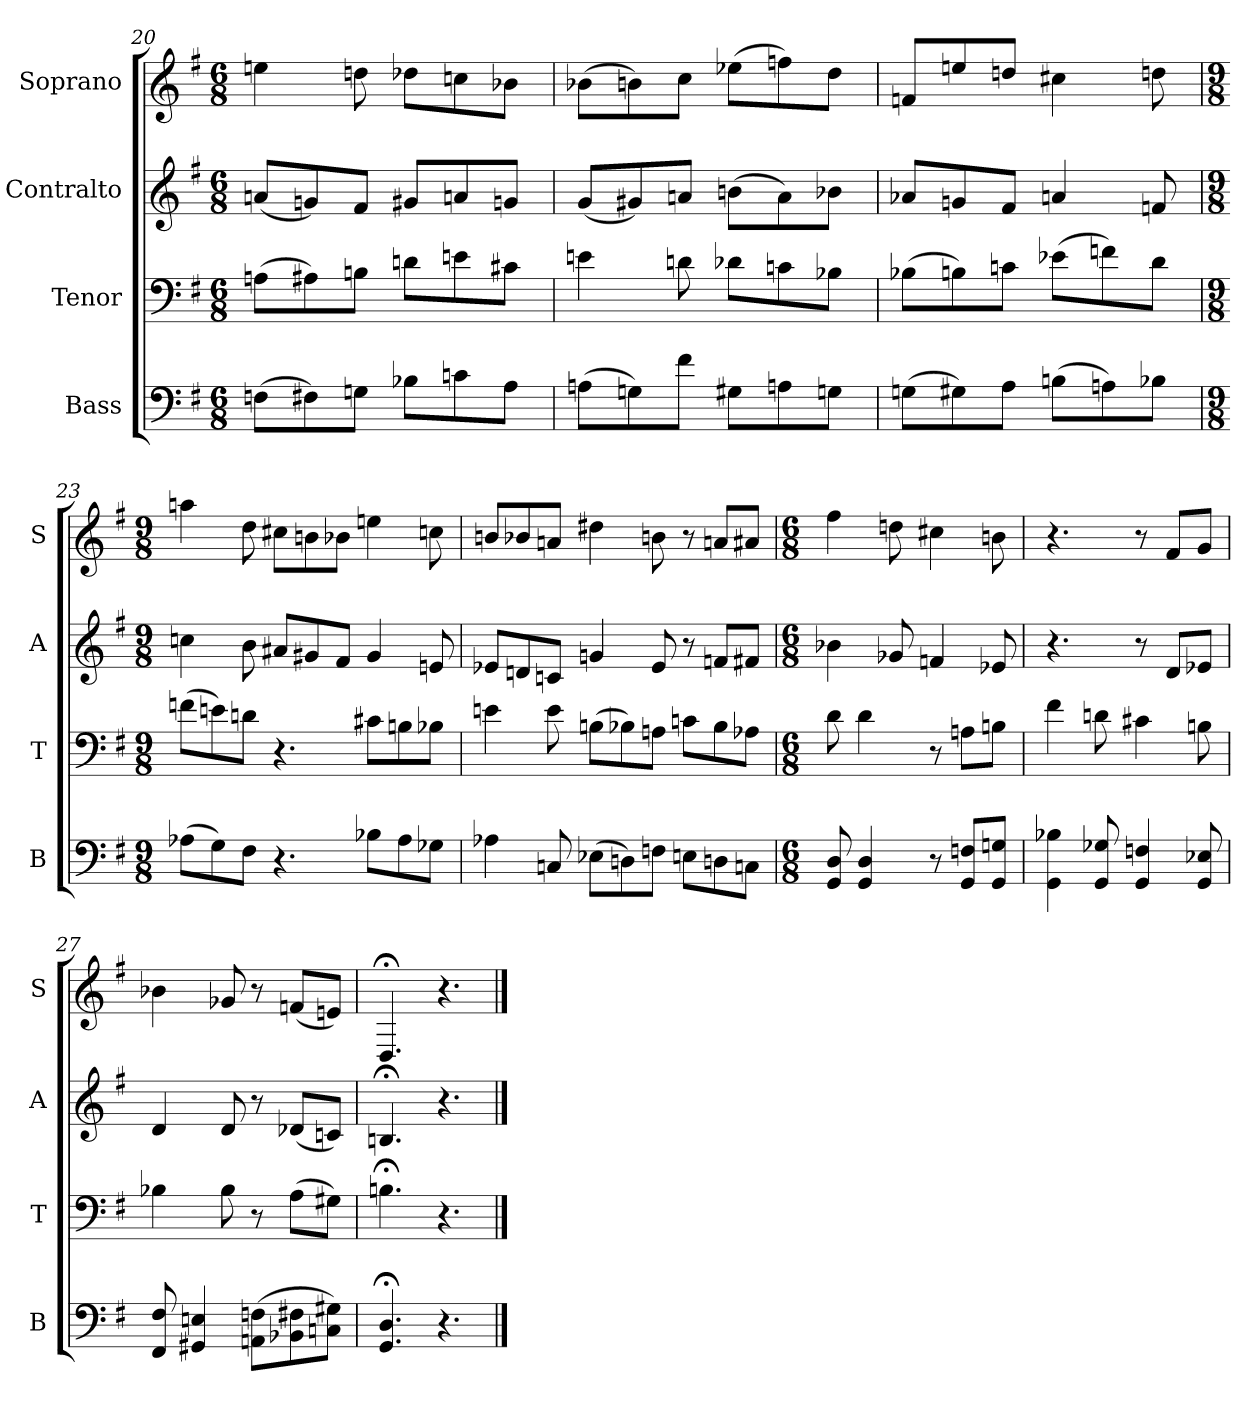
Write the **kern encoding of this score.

**kern	**kern	**kern	**kern
*part4	*part3	*part2	*part1
*staff4	*staff3	*staff2	*staff1
*I"Bass	*I"Tenor	*I"Contralto	*I"Soprano
*I'B	*I'T	*I'A	*I'S
*clefF4	*clefF4	*clefG2	*clefG2
*k[f#]	*k[f#]	*k[f#]	*k[f#]
*M6/8	*M6/8	*M6/8	*M6/8
=20	=20	=20	=20
(8Fn\L	(8An\L	(8an/L	4een
8F#X\)	8A#X\)	8gn/)	.
8Gn\J	8Bn\J	8f#/J	8ddn
8B-X\L	8dn\L	8g#X/L	8dd-X\L
8cn\	8en\	8an/	8ccn\
8A\J	8c#X\J	8gn/J	8b-X\J
=21	=21	=21	=21
(8An\L	4en	(8g/L	(8b-X\L
8Gn\)	.	8g#X/)	8bn\)
8f#\J	8dn	8an/J	8cc\J
8G#X\L	8d-X\L	(8bn\L	(8ee-X\L
8An\	8cn\	8a\)	8ffn\)
8Gn\J	8B-X\J	8b-X\J	8dd\J
=22	=22	=22	=22
(8Gn\L	(8B-X\L	8a-X/L	8fn/L
8G#X\)	8Bn\)	8gn/	8een/
8A\J	8cn\J	8f#/J	8ddn/J
(8Bn\L	(8e-X\L	4an	4cc#X
8An\)	8fn\)	.	.
8B-X\J	8d\J	8fn	8ddn
=23	=23	=23	=23
*M9/8	*M9/8	*M9/8	*M9/8
*	*	*	*MM40
(8A-X\L	(8fn\L	4ccn	4aan
8G\)	8en\)	.	.
8F#\J	8dn\J	8b	8dd
4.r	4.r	8a#X/L	8cc#X\L
.	.	8g#X/	8bn\
.	.	8f#/J	8b-X\J
8B-X\L	8c#X\L	4g#	4een
8A-\	8Bn\	.	.
8G-X\J	8B-X\J	8en	8ccn
=24	=24	=24	=24
4A-X	4en	8e-X/L	8bn/L
.	.	8dn/	8b-X/
8Cn	8e	8cn/J	8an/J
(8E-X\L	(8Bn\L	4gn	4dd#X
8Dn\)	8B-X\)	.	.
8Fn\J	8An\J	8e-	8bn
8En\L	8cn\L	8r	8r
8Dn\	8B-\	8fn/L	8an/L
8Cn\J	8A-X\J	8f#X/J	8a#X/J
=25	=25	=25	=25
*M6/8	*M6/8	*M6/8	*M6/8
*	*	*	*MM30
8GG 8D	8d	4b-X	4ff#
4GG 4D	4d	.	.
.	.	8g-X	8ddn
8r	8r	4fn	4cc#X
8GG/ 8Fn/L	8An\L	.	.
8GG/ 8Gn/J	8Bn\J	8e-X	8bn
=26	=26	=26	=26
4GG 4B-X	4f#	4.r	4.r
8GG 8G-X	8dn	.	.
4GG 4Fn	4c#X	8r	8r
.	.	8d/L	8f#/L
8GG 8E-X	8Bn	8e-X/J	8g/J
=27	=27	=27	=27
*	*	*	*MM26
8FF# 8F#	4B-X	4d	4b-X
4GG#X 4En	.	.	.
.	8B-	8d	8g-X
(8AAn\ 8Fn\L	8r	8r	8r
8BB-X\ 8F#X\	(8A\L	(8d-X/L	(8fn/L
8Cn\ 8G#X\J)	8G#X\J)	8cn/J)	8en/J)
=28	=28	=28	=28
4.GG;< 4.D;<	4.Bn;<	4.Bn;<	4.D;<
4.r	4.r	4.r	4.r
==	==	==	==
*-	*-	*-	*-
